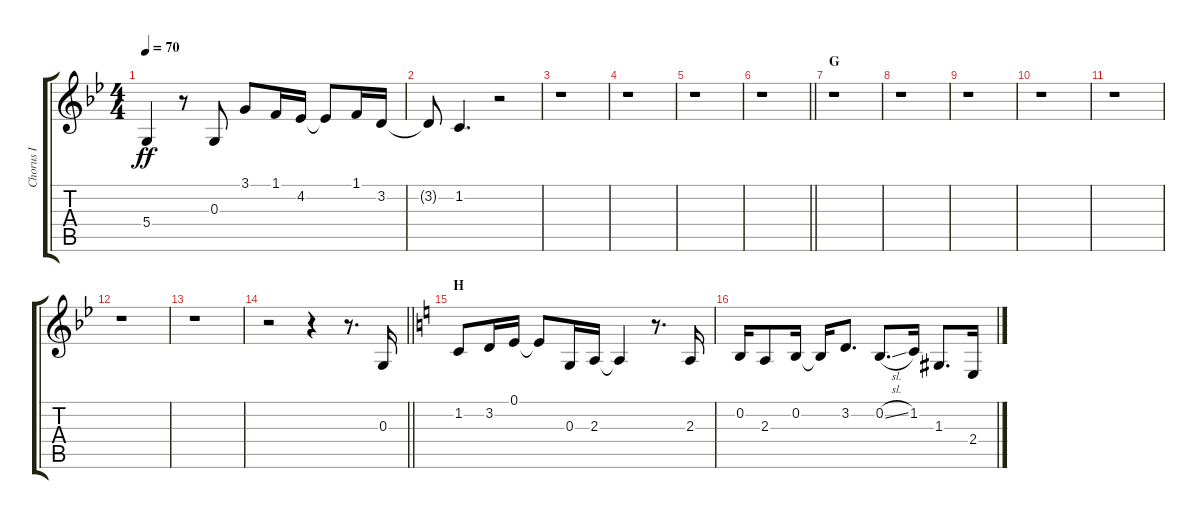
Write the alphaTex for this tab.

\track ("Chorus I" "Chorus I") {instrument voiceoohs}
\staff {score tabs}
\tuning (E4 B3 G3 D3 A2 E2) {hide}
\ts (4 4)
\tempo 70
\clef g2
\ks bb
5.4.4{dy ff} r.8 0.3.8 3.1.8 1.1.16 4.2.16 4.2{t}.8 1.1.16 3.2.16 |
3.2{t}.8 1.2.4{d} r.2 |
r.1 |
r.1 |
r.1 |
\barLineRight lightlight
r.1 |
\section ("" "G")
r.1 |
r.1 |
r.1 |
r.1 |
r.1 |
r.1 |
r.1 |
\barLineRight lightlight
r.2 r.4 r.8{d} 0.3.16 |
\section ("" "H")
\ks c
1.2.8 3.2.16 0.1.16 0.1{t}.8 0.3.16 2.3.16 2.3{t}.4 r.8{d} 2.3.16 |
0.2.16 2.3.8 0.2.16 0.2{t}.16 3.2.8{d} 0.2{sl}.8{d} 1.2.16 1.3.8{d} 2.4.16
